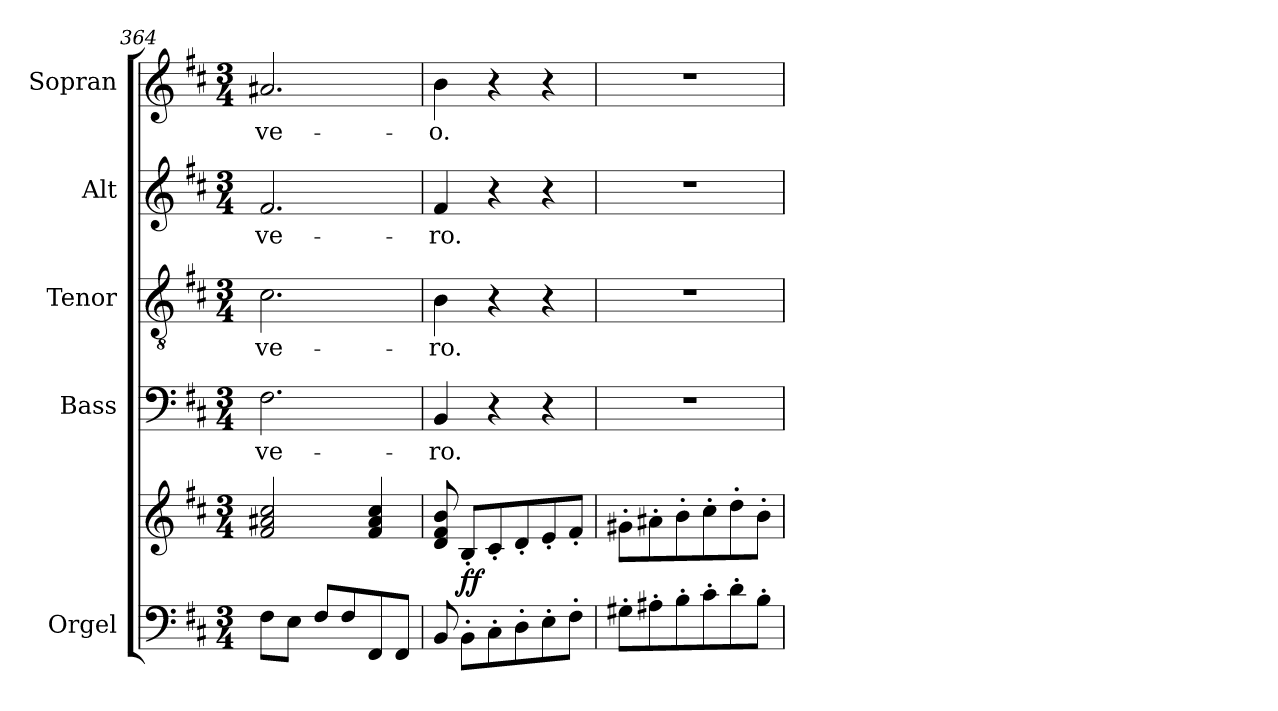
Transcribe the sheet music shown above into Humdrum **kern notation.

**kern	**kern	**dynam	**kern	**text	**kern	**text	**kern	**text	**kern	**text
*part5	*part5	*part5	*part4	*part4	*part3	*part3	*part2	*part2	*part1	*part1
*staff6	*staff5	*staff5/6	*staff4	*staff4	*staff3	*staff3	*staff2	*staff2	*staff1	*staff1
*I"Orgel	*	*	*I"Bass	*	*I"Tenor	*	*I"Alt	*	*I"Sopran	*
*I'Org.	*	*	*I'B.	*	*I'T.	*	*I'A.	*	*I'S.	*
*clefF4	*clefG2	*	*clefF4	*	*clefGv2	*	*clefG2	*	*clefG2	*
*k[f#c#]	*k[f#c#]	*	*k[f#c#]	*	*k[f#c#]	*	*k[f#c#]	*	*k[f#c#]	*
*D:	*D:	*	*D:	*	*D:	*	*D:	*	*D:	*
*M3/4	*M3/4	*	*M3/4	*	*M3/4	*	*M3/4	*	*M3/4	*
=364	=364	=364	=364	=364	=364	=364	=364	=364	=364	=364
!	!	!	!	!LO:LY:b	!	!LO:LY:b	!	!LO:LY:b	!	!LO:LY:b
8F#\L	2f#/ 2a#X/ 2cc#/	.	2.F#\	ve-	2.c#\	ve-	2.f#/	ve-	2.a#X/	ve-
8E\J	.	.	.	.	.	.	.	.	.	.
8F#/L	.	.	.	.	.	.	.	.	.	.
8F#/	.	.	.	.	.	.	.	.	.	.
8FF#/	4f#/ 4a#/ 4cc#/	.	.	.	.	.	.	.	.	.
8FF#/J	.	.	.	.	.	.	.	.	.	.
=365	=365	=365	=365	=365	=365	=365	=365	=365	=365	=365
!	!	!	!	!LO:LY:b	!	!LO:LY:b	!	!LO:LY:b	!	!LO:LY:b
8BB/	8d/ 8f#/ 8b/	.	4BB/	-ro.	4B\	-ro.	4f#/	-ro.	4b\	-o.
!	!	!LO:DY:b	!	!	!	!	!	!	!	!
8BB'>\L	8B'</L	ff	.	.	.	.	.	.	.	.
8C#'>\	8c#'</	.	4r	.	4r	.	4r	.	4r	.
8D'>\	8d'</	.	.	.	.	.	.	.	.	.
8E'>\	8e'</	.	4r	.	4r	.	4r	.	4r	.
8F#'>\J	8f#'</J	.	.	.	.	.	.	.	.	.
=366	=366	=366	=366	=366	=366	=366	=366	=366	=366	=366
8G#X'>\L	8g#X'>\L	.	2.r	.	2.r	.	2.r	.	2.r	.
8A#X'>\	8a#X'>\	.	.	.	.	.	.	.	.	.
8B'>\	8b'>\	.	.	.	.	.	.	.	.	.
8c#'>\	8cc#'>\	.	.	.	.	.	.	.	.	.
8d'>\	8dd'>\	.	.	.	.	.	.	.	.	.
8B'>\J	8b'>\J	.	.	.	.	.	.	.	.	.
=	=	=	=	=	=	=	=	=	=	=
*-	*-	*-	*-	*-	*-	*-	*-	*-	*-	*-
